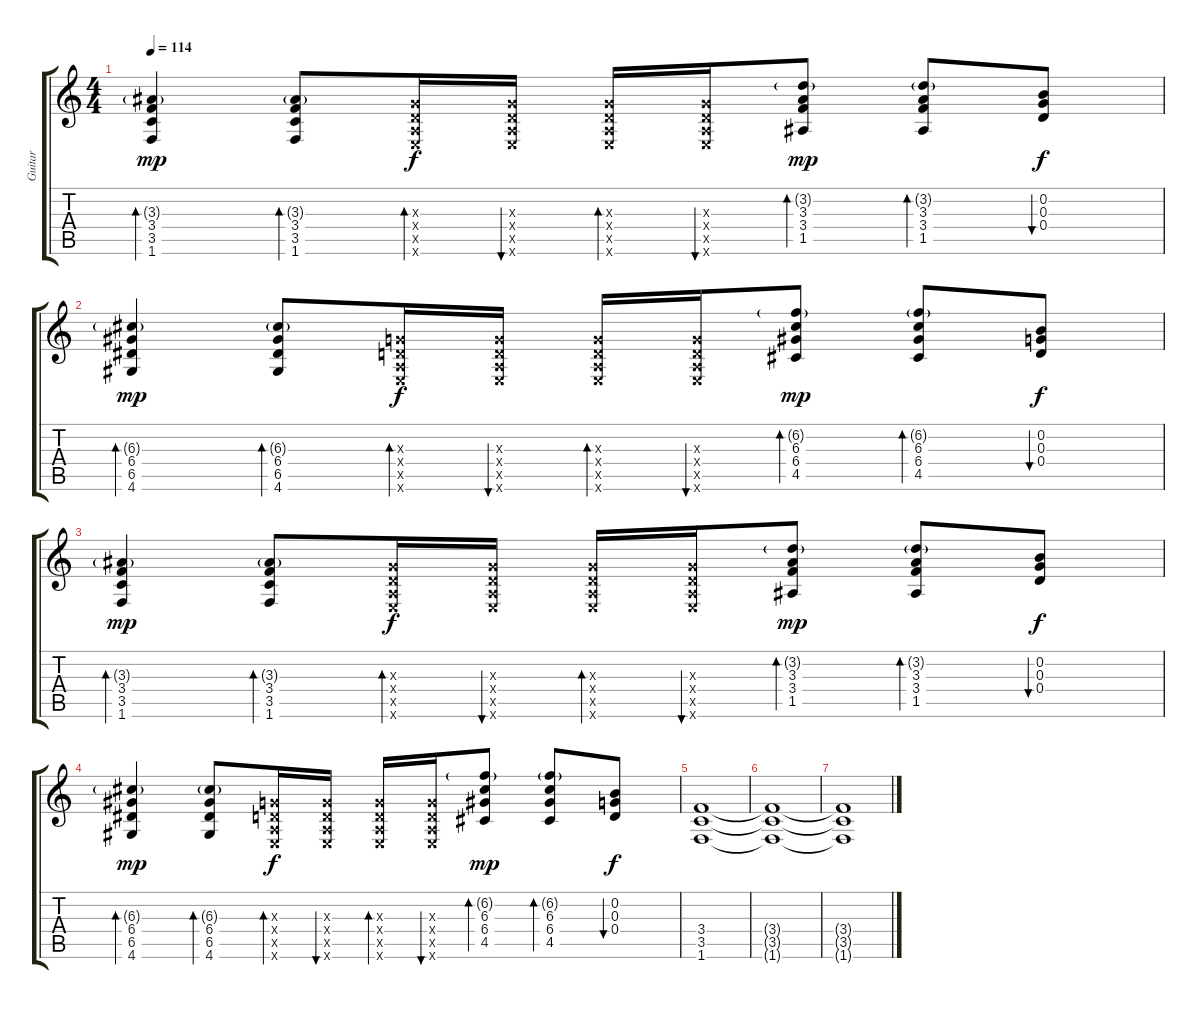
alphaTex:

\track ("Guitar" "Guitar") {instrument electricguitarclean}
\staff {score tabs}
\tuning (E4 B3 G3 D3 A2 E2) {hide}
\ts (4 4)
\tempo 114
\clef g2
\ks c
(3.3{g} 3.4 3.5 1.6).4{bd 60 dy mp} (3.3{g} 3.4 3.5 1.6).8{bd 60} (0.3{x} 0.4{x} 0.5{x} 0.6{x}).16{bd 60 dy f} (0.3{x} 0.4{x} 0.5{x} 0.6{x}).16{bu 60} (0.3{x} 0.4{x} 0.5{x} 0.6{x}).16{bd 60} (0.3{x} 0.4{x} 0.5{x} 0.6{x}).16{bu 60} (3.2{g} 3.3 3.4 1.5).8{bd 60 dy mp} (3.2{g} 3.3 3.4 1.5).8{bd 60} (0.2 0.3 0.4).8{bu 60 dy f} |
(6.3{g} 6.4 6.5 4.6).4{bd 60 dy mp} (6.3{g} 6.4 6.5 4.6).8{bd 60} (0.3{x} 0.4{x} 0.5{x} 0.6{x}).16{bd 60 dy f} (0.3{x} 0.4{x} 0.5{x} 0.6{x}).16{bu 60} (0.3{x} 0.4{x} 0.5{x} 0.6{x}).16{bd 60} (0.3{x} 0.4{x} 0.5{x} 0.6{x}).16{bu 60} (6.2{g} 6.3 6.4 4.5).8{bd 60 dy mp} (6.2{g} 6.3 6.4 4.5).8{bd 60} (0.2 0.3 0.4).8{bu 60 dy f} |
(3.3{g} 3.4 3.5 1.6).4{bd 60 dy mp} (3.3{g} 3.4 3.5 1.6).8{bd 60} (0.3{x} 0.4{x} 0.5{x} 0.6{x}).16{bd 60 dy f} (0.3{x} 0.4{x} 0.5{x} 0.6{x}).16{bu 60} (0.3{x} 0.4{x} 0.5{x} 0.6{x}).16{bd 60} (0.3{x} 0.4{x} 0.5{x} 0.6{x}).16{bu 60} (3.2{g} 3.3 3.4 1.5).8{bd 60 dy mp} (3.2{g} 3.3 3.4 1.5).8{bd 60} (0.2 0.3 0.4).8{bu 60 dy f} |
(6.3{g} 6.4 6.5 4.6).4{bd 60 dy mp} (6.3{g} 6.4 6.5 4.6).8{bd 60} (0.3{x} 0.4{x} 0.5{x} 0.6{x}).16{bd 60 dy f} (0.3{x} 0.4{x} 0.5{x} 0.6{x}).16{bu 60} (0.3{x} 0.4{x} 0.5{x} 0.6{x}).16{bd 60} (0.3{x} 0.4{x} 0.5{x} 0.6{x}).16{bu 60} (6.2{g} 6.3 6.4 4.5).8{bd 60 dy mp} (6.2{g} 6.3 6.4 4.5).8{bd 60} (0.2 0.3 0.4).8{bu 60 dy f} |
(3.4 3.5 1.6).1 |
(3.4{t} 3.5{t} 1.6{t}).1 |
(3.4{t} 3.5{t} 1.6{t}).1
